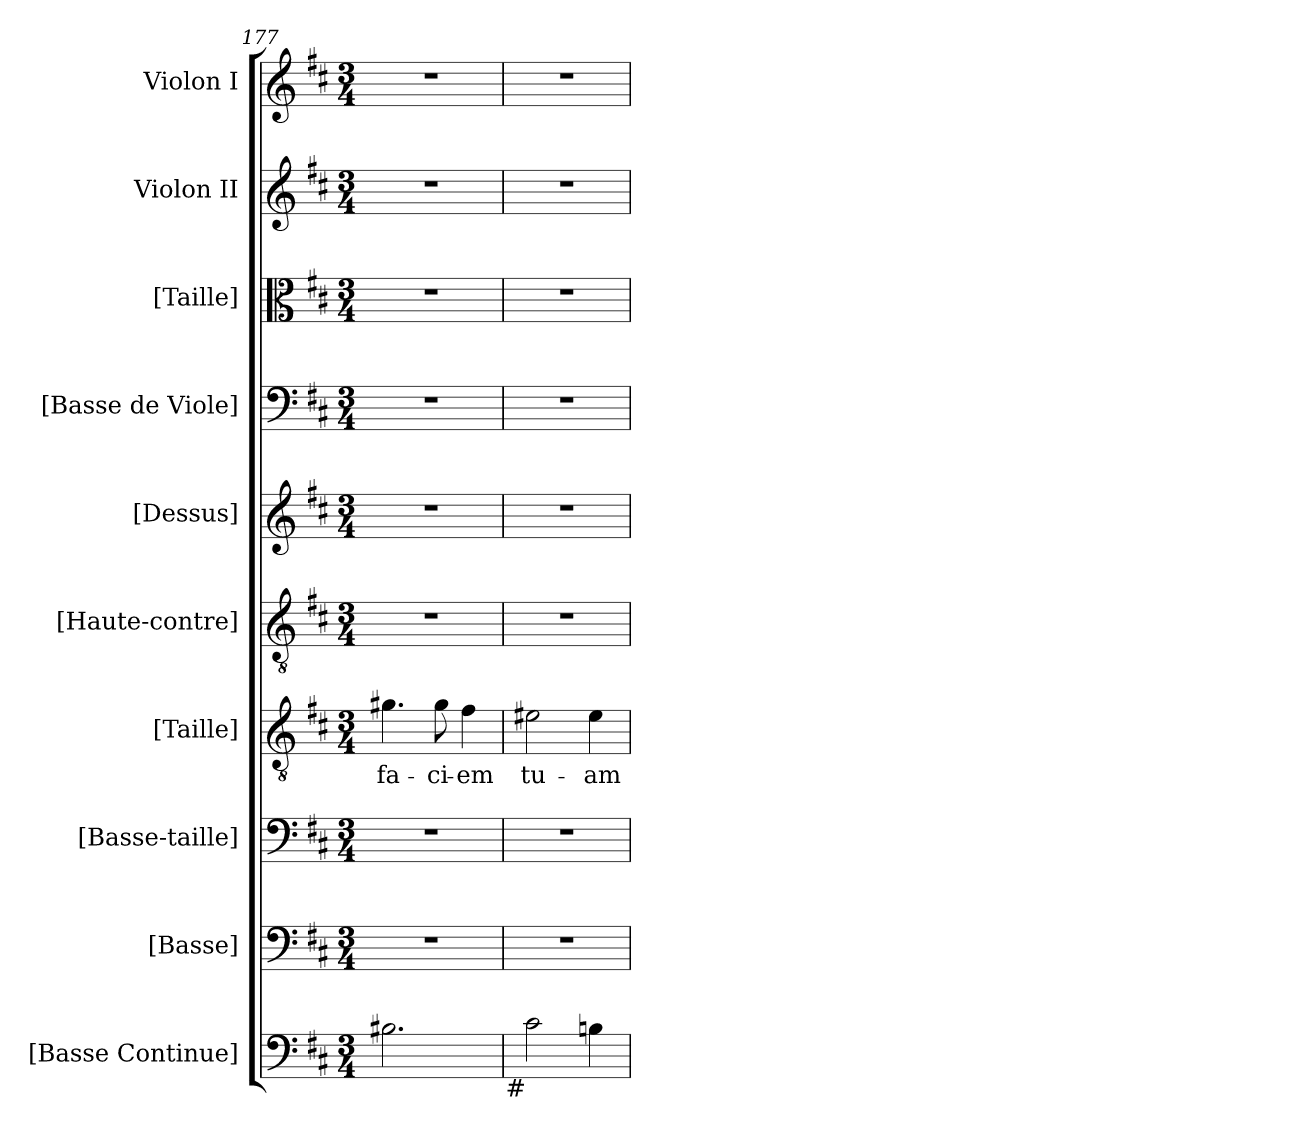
**kern	**kern	**kern	**kern	**text	**kern	**kern	**kern	**kern	**kern	**kern
*part10	*part9	*part8	*part7	*part7	*part6	*part5	*part4	*part3	*part2	*part1
*staff10	*staff9	*staff8	*staff7	*staff7	*staff6	*staff5	*staff4	*staff3	*staff2	*staff1
*I"[Basse Continue]	*I"[Basse]	*I"[Basse-taille]	*I"[Taille]	*	*I"[Haute-contre]	*I"[Dessus]	*I"[Basse de Viole]	*I"[Taille]	*I"Violon II	*I"Violon I
*I'B.c.	*I'B.	*I'B.t.	*I'T.	*	*I'H.C.	*I'D.	*	*	*I'Vln. II	*I'Vln. I
*clefF4	*clefF4	*clefF4	*clefGv2	*	*clefGv2	*clefG2	*clefF4	*clefC3	*clefG2	*clefG2
*	*	*	*ITrd7c12	*	*ITrd7c12	*	*	*	*	*
*k[f#c#]	*k[f#c#]	*k[f#c#]	*k[f#c#]	*	*k[f#c#]	*k[f#c#]	*k[f#c#]	*k[f#c#]	*k[f#c#]	*k[f#c#]
*D:	*D:	*D:	*D:	*	*D:	*D:	*D:	*D:	*D:	*D:
*M3/4	*M3/4	*M3/4	*M3/4	*	*M3/4	*M3/4	*M3/4	*M3/4	*M3/4	*M3/4
=177	=177	=177	=177	=177	=177	=177	=177	=177	=177	=177
!	!LO:N:vis=1	!LO:N:vis=1	!	!	!	!	!	!	!	!
!	!	!	!	!LO:LY:b:color=#000000	!LO:N:vis=1	!LO:N:vis=1	!LO:N:vis=1	!LO:N:vis=1	!LO:N:vis=1	!LO:N:vis=1
2.B#Xi\	2.r	2.r	4.G#Xi\	fa-	2.r	2.r	2.r	2.r	2.r	2.r
!	!	!	!	!LO:LY:b:color=#000000	!	!	!	!	!	!
.	.	.	8G#i\	-ci-	.	.	.	.	.	.
!	!	!	!	!LO:LY:b:color=#000000	!	!	!	!	!	!
.	.	.	4F#i\	-em	.	.	.	.	.	.
=178	=178	=178	=178	=178	=178	=178	=178	=178	=178	=178
!	!LO:N:vis=1	!LO:N:vis=1	!	!	!	!	!	!	!	!
!LO:TX:b:rj:t=#	!	!	!	!	!	!	!	!	!	!
!	!	!	!	!LO:LY:b:color=#000000	!LO:N:vis=1	!LO:N:vis=1	!LO:N:vis=1	!LO:N:vis=1	!LO:N:vis=1	!LO:N:vis=1
2c#i\	2.r	2.r	2E#Xi\	tu-	2.r	2.r	2.r	2.r	2.r	2.r
!	!	!	!	!LO:LY:b:color=#000000	!	!	!	!	!	!
4Bni\	.	.	4E#i\	-am	.	.	.	.	.	.
=	=	=	=	=	=	=	=	=	=	=
*-	*-	*-	*-	*-	*-	*-	*-	*-	*-	*-
